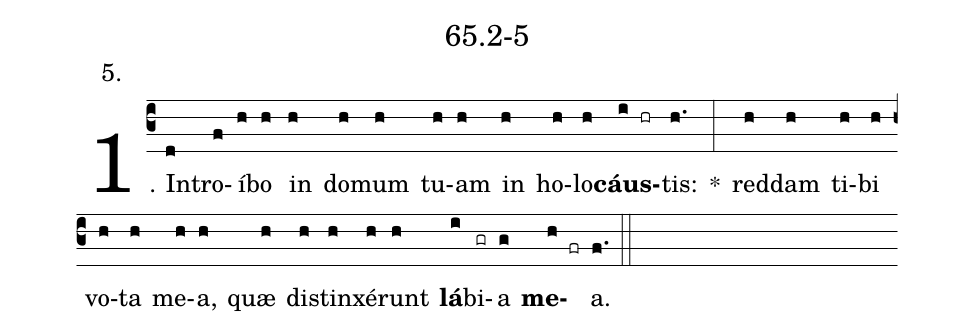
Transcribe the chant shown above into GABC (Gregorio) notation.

name: 65.2-5;
annotation: 5.;
%%
(c3)1. In(d)tro(f)í(h)bo(h) in(h) do(h)mum(h) tu(h)am(h) in(h) ho(h)lo(h)<b>cáus</b>(i hr)tis:(h.) *(:) red(h)dam(h) ti(h)bi(h) vo(h)ta(h) me(h)a,(h) quæ(h) di(h)stin(h)xé(h)runt(h) <b>lá</b>(i)bi(gr)a(g) <b>me</b>(h fr)a.(f.) (::)


%E(h) u(h) o(i) u(g) a(h) e.(f.) (::)
